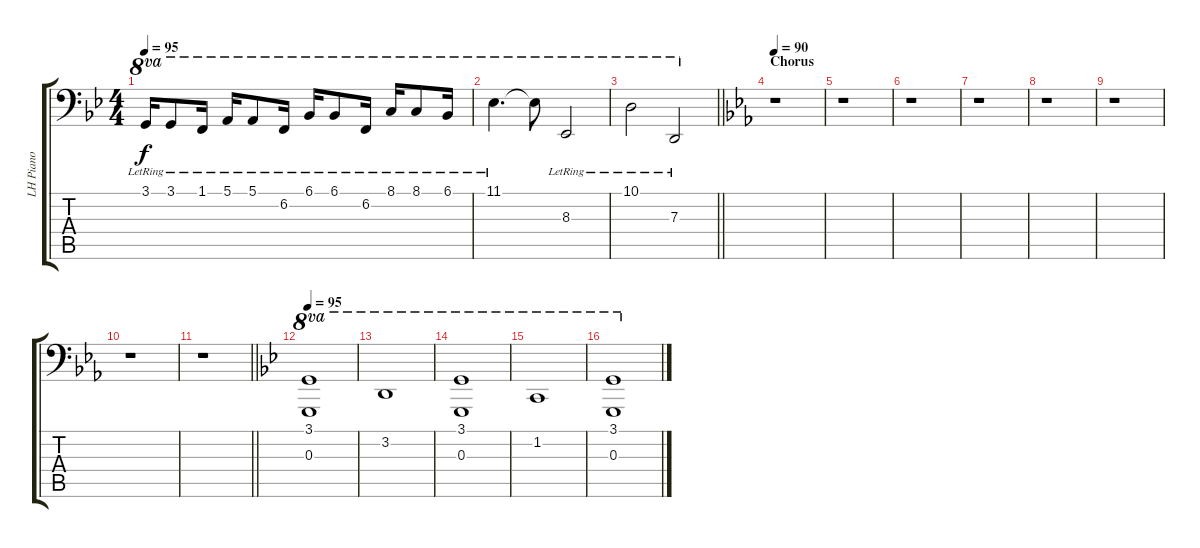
\track ("LH Piano" "LH Piano") {instrument acousticgrandpiano}
\staff {score tabs}
\tuning (E3 B2 G2 D2 A1 E1) {hide}
\ts (4 4)
\tempo 95
\clef f4
\ks gminor
3.1{lr}.16{ot 8va dy f} 3.1{lr}.8{ot 8va} 1.1{lr}.16{ot 8va} 5.1{lr}.16{ot 8va} 5.1{lr}.8{ot 8va} 6.2{lr}.16{ot 8va} 6.1{lr}.16{ot 8va} 6.1{lr}.8{ot 8va} 6.2{lr}.16{ot 8va} 8.1{lr}.16{ot 8va} 8.1{lr}.8{ot 8va} 6.1{lr}.16{ot 8va} |
11.1{lr}.4{d ot 8va} 11.1{t}.8{ot 8va} 8.3{lr}.2{ot 8va} |
\barLineRight lightlight
10.1{lr}.2{ot 8va} 7.3{lr}.2{ot 8va} |
\section ("" "Chorus")
\tempo 90
\ks cminor
r.1 |
r.1 |
r.1 |
r.1 |
r.1 |
r.1 |
r.1 |
\barLineRight lightlight
r.1 |
\tempo 95
\ks gminor
(3.1 0.3).1{ot 8va instrument acousticgrandpiano} |
3.2.1{ot 8va} |
(3.1 0.3).1{ot 8va} |
1.2.1{ot 8va} |
(3.1 0.3).1{ot 8va}
